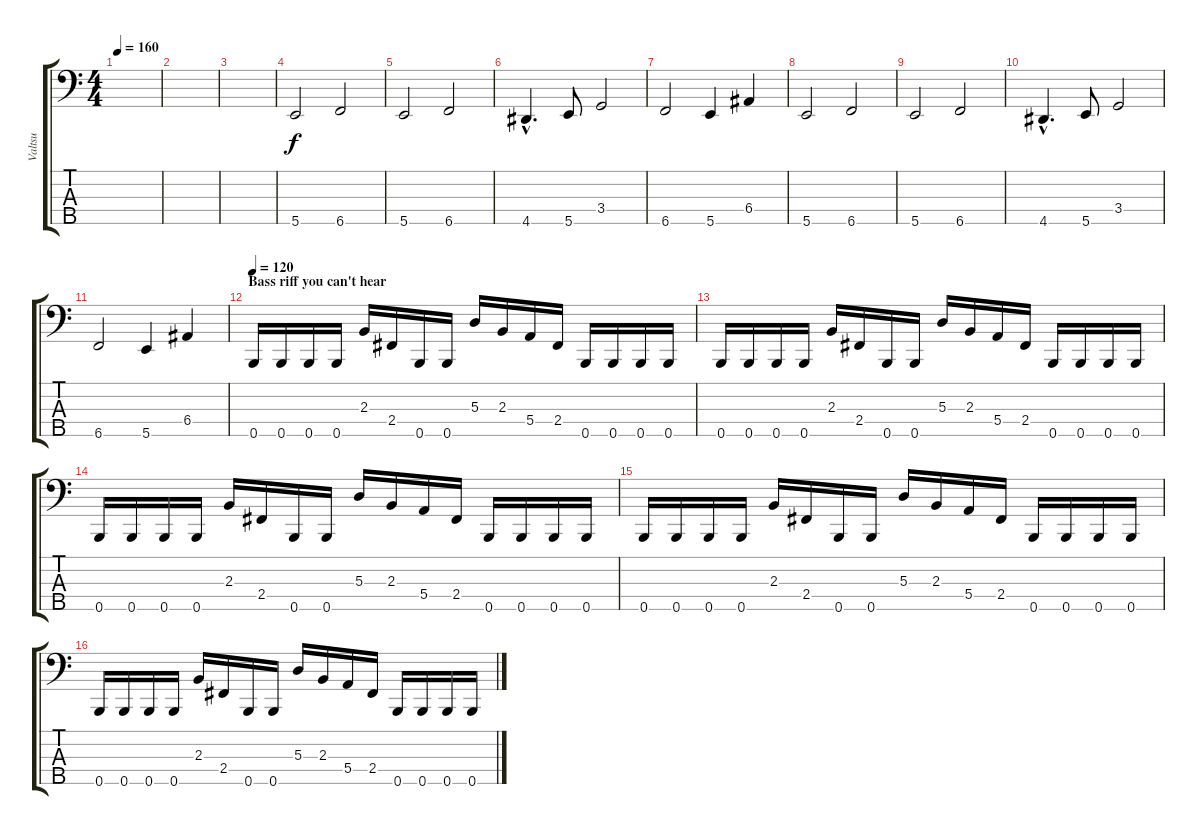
\track ("Valtsu" "Valtsu") {instrument electricbasspick}
\staff {score tabs}
\tuning (G2 D2 A1 E1 B0) {hide}
\ts (4 4)
\tempo 160
\clef f4
\ks c
|
|
|
5.5.2 6.5.2 |
5.5.2 6.5.2 |
4.5{hac}.4{d} 5.5.8 3.4.2 |
6.5.2 5.5.4 6.4.4 |
5.5.2 6.5.2 |
5.5.2 6.5.2 |
4.5{hac}.4{d} 5.5.8 3.4.2 |
6.5.2 5.5.4 6.4.4 |
\section ("" "Bass riff you can't hear")
\tempo 120
0.5.16 0.5.16 0.5.16 0.5.16 2.3.16 2.4.16 0.5.16 0.5.16 5.3.16 2.3.16 5.4.16 2.4.16 0.5.16 0.5.16 0.5.16 0.5.16 |
0.5.16 0.5.16 0.5.16 0.5.16 2.3.16 2.4.16 0.5.16 0.5.16 5.3.16 2.3.16 5.4.16 2.4.16 0.5.16 0.5.16 0.5.16 0.5.16 |
0.5.16 0.5.16 0.5.16 0.5.16 2.3.16 2.4.16 0.5.16 0.5.16 5.3.16 2.3.16 5.4.16 2.4.16 0.5.16 0.5.16 0.5.16 0.5.16 |
0.5.16 0.5.16 0.5.16 0.5.16 2.3.16 2.4.16 0.5.16 0.5.16 5.3.16 2.3.16 5.4.16 2.4.16 0.5.16 0.5.16 0.5.16 0.5.16 |
0.5.16 0.5.16 0.5.16 0.5.16 2.3.16 2.4.16 0.5.16 0.5.16 5.3.16 2.3.16 5.4.16 2.4.16 0.5.16 0.5.16 0.5.16 0.5.16
